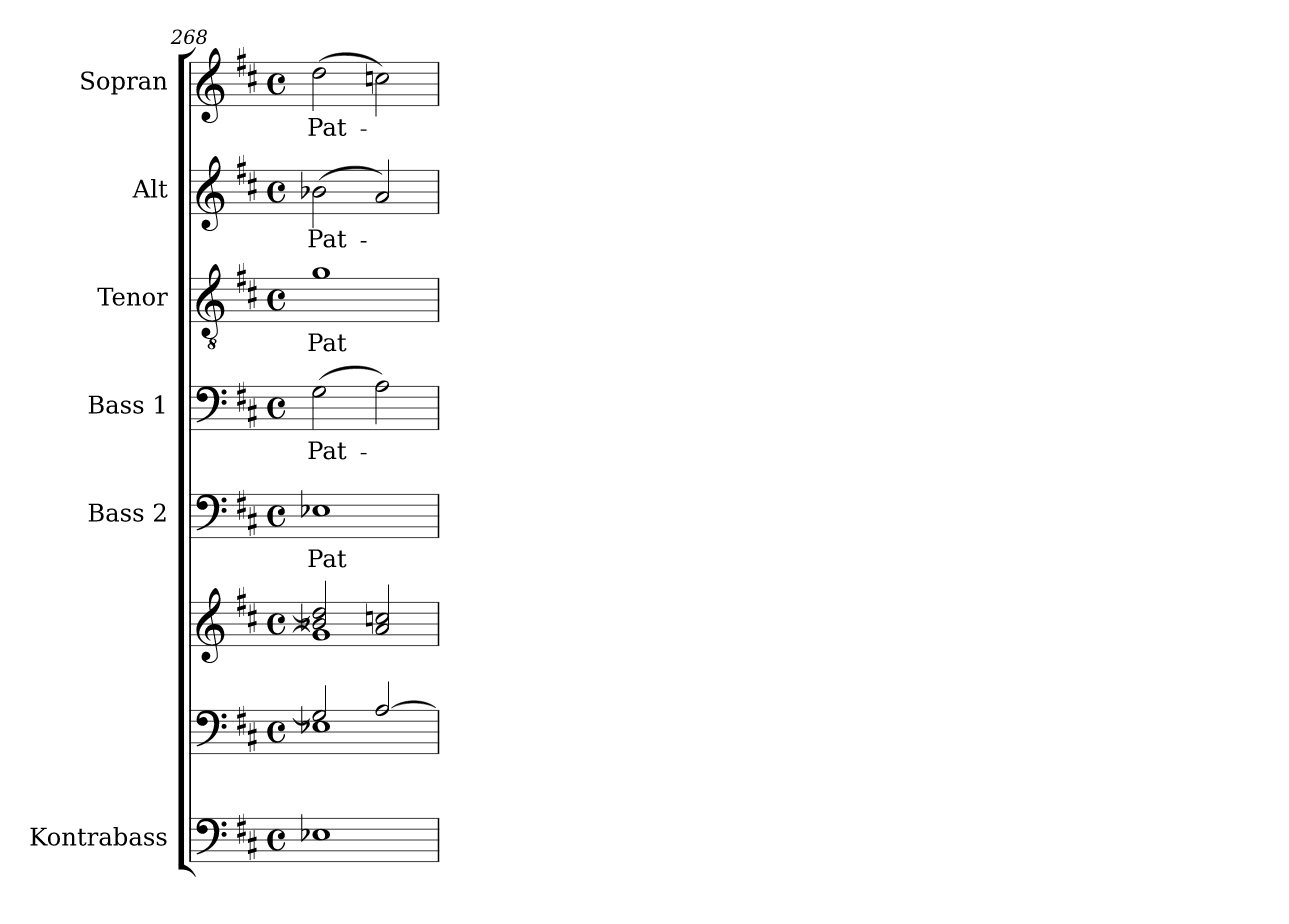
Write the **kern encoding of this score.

**kern	**kern	**kern	**kern	**text	**kern	**text	**kern	**text	**kern	**text	**kern	**text
*part7	*part6	*part6	*part5	*part5	*part4	*part4	*part3	*part3	*part2	*part2	*part1	*part1
*staff8	*staff7	*staff6	*staff5	*staff5	*staff4	*staff4	*staff3	*staff3	*staff2	*staff2	*staff1	*staff1
*I"Kontrabass	*	*	*I"Bass 2	*	*I"Bass 1	*	*I"Tenor	*	*I"Alt	*	*I"Sopran	*
*I'Kb.	*	*	*I'B. 2	*	*I'B. 1	*	*I'T.	*	*I'A.	*	*I'S.	*
*clefF4	*clefF4	*clefG2	*clefF4	*	*clefF4	*	*clefGv2	*	*clefG2	*	*clefG2	*
*ITrd7c12	*	*	*	*	*	*	*	*	*	*	*	*
*k[f#c#]	*k[f#c#]	*k[f#c#]	*k[f#c#]	*	*k[f#c#]	*	*k[f#c#]	*	*k[f#c#]	*	*k[f#c#]	*
*D:	*D:	*D:	*D:	*	*D:	*	*D:	*	*D:	*	*D:	*
*M4/4	*M4/4	*M4/4	*M4/4	*	*M4/4	*	*M4/4	*	*M4/4	*	*M4/4	*
*met(c)	*met(c)	*met(c)	*met(c)	*	*met(c)	*	*met(c)	*	*met(c)	*	*met(c)	*
=268	=268	=268	=268	=268	=268	=268	=268	=268	=268	=268	=268	=268
*	*^	*^	*	*	*	*	*	*	*	*	*	*
!	!	!	!	!	!	!LO:LY:b	!	!LO:LY:b	!	!LO:LY:b	!	!LO:LY:b	!	!LO:LY:b
1EE-X	2G/]	1E-X	2b-X/ 2dd/]	1g]	1E-X	Pat-	(>2G\	Pat-	1g	Pat-	(>2b-X\	Pat-	(>2dd\	Pat-
.	[>2A/	.	2a/ 2ccn/	.	.	.	2A\)	.	.	.	2a/)	.	2ccn\)	.
*	*v	*v	*	*	*	*	*	*	*	*	*	*	*	*
*	*	*v	*v	*	*	*	*	*	*	*	*	*	*
=	=	=	=	=	=	=	=	=	=	=	=	=
*-	*-	*-	*-	*-	*-	*-	*-	*-	*-	*-	*-	*-
